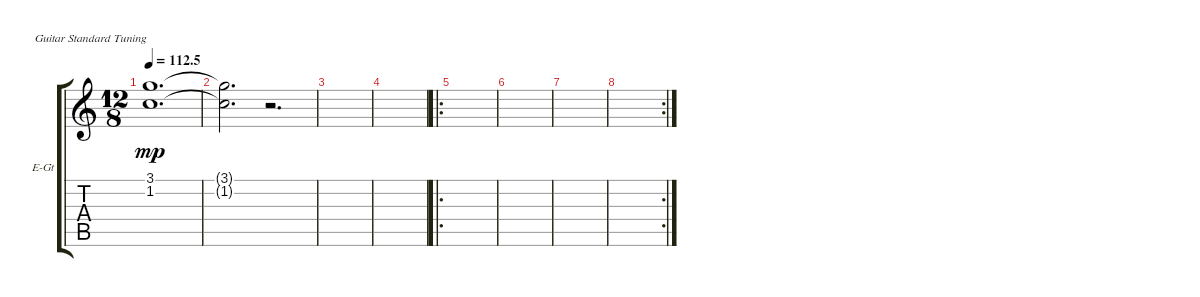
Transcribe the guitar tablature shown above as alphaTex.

\defaultSystemsLayout 4
\bracketExtendMode groupsimilarinstruments
\firstSystemTrackNameOrientation horizontal
\otherSystemsTrackNameOrientation horizontal
\track ("Electric Guitar" "E-Gt") {instrument distortionguitar}
\staff {score tabs}
\tuning (E4 B3 G3 D3 A2 E2)
\ts (12 8)
\tempo
112.5
\accidentals auto
\clef g2
\ottava regular
\simile none
\scale
0.333333
\ks c
(1.2 3.1).1{d dy mp} |
\scale
0.333333 (3.1{t} 1.2{t}).2{d} r.2{d} |
\scale
0.333333 |
\scale
0.312821 |
\ro
\scale
0.374359 |
\scale
0.312821 |
|
\rc 2
